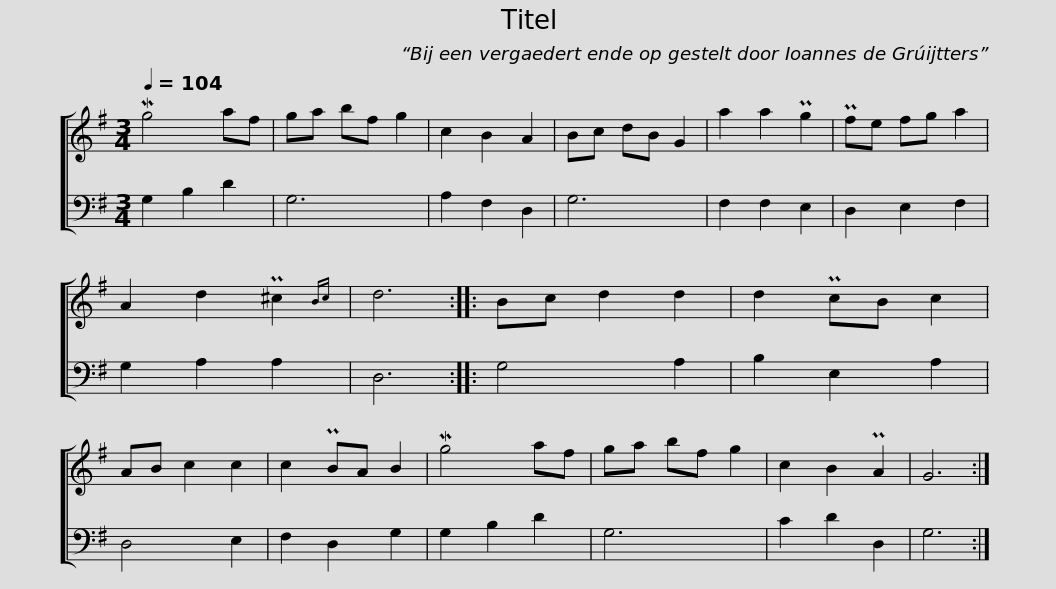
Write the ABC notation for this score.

X:1
%%score [ 1 2 ]
L:1/8
Q:1/4=104
M:3/4
I:linebreak $
K:G
V:1 treble
V:2 bass
V:1
 Mg4 af | ga bf g2 | c2 B2 A2 | Bc dB G2 |$ a2 a2 Pg2 | %5
 Pfe fg a2 | A2 d2 P^c2{Bc} | d6 ::$ Bc d2 d2 | d2 PcB c2 | %10
 AB c2 c2 | c2 PBA B2 |$ Mg4 af | ga bf g2 | c2 B2 PA2 | %15
 G6 :| %16
V:2
 G,2 B,2 D2 | G,6 | A,2 F,2 D,2 | G,6 |$ F,2 F,2 E,2 | %5
 D,2 E,2 F,2 | G,2 A,2 A,2 | D,6 ::$ G,4 A,2 | B,2 E,2 A,2 | %10
 D,4 E,2 | F,2 D,2 G,2 |$ G,2 B,2 D2 | G,6 | C2 D2 D,2 | %15
 G,6 :| %16
